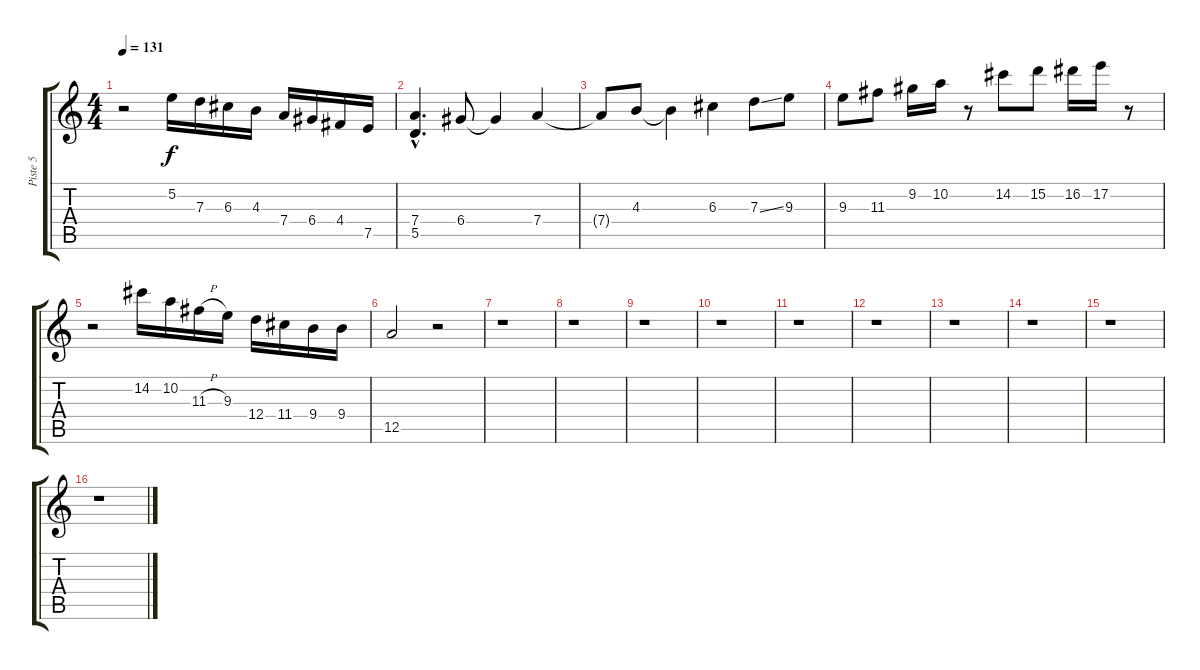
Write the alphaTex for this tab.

\track ("Piste 5" "Piste 5") {instrument electricguitarjazz}
\staff {score tabs}
\tuning (E4 B3 G3 D3 A2 E2) {hide}
\ts (4 4)
\tempo 131
\clef g2
\ks c
r.2{dy f} 5.2.16 7.3.16 6.3.16 4.3.16 7.4.16 6.4.16 4.4.16 7.5.16 |
(7.4{hac} 5.5{hac}).4{d} 6.4.8 6.4{t}.4 7.4.4 |
7.4{t}.8 4.3.8 4.3{t}.4 6.3.4 7.3{ss}.8 9.3.8 |
9.3.8 11.3.8 9.2.16 10.2.16 r.8 14.2.8 15.2.8 16.2.16 17.2.16 r.8 |
r.2 14.2.16 10.2.16 11.3{h}.16 9.3.16 12.4.16 11.4.16 9.4.16 9.4.16 |
12.5.2 r.2 |
r.1 |
r.1 |
r.1 |
r.1 |
r.1 |
r.1 |
r.1 |
r.1 |
r.1 |
r.1
